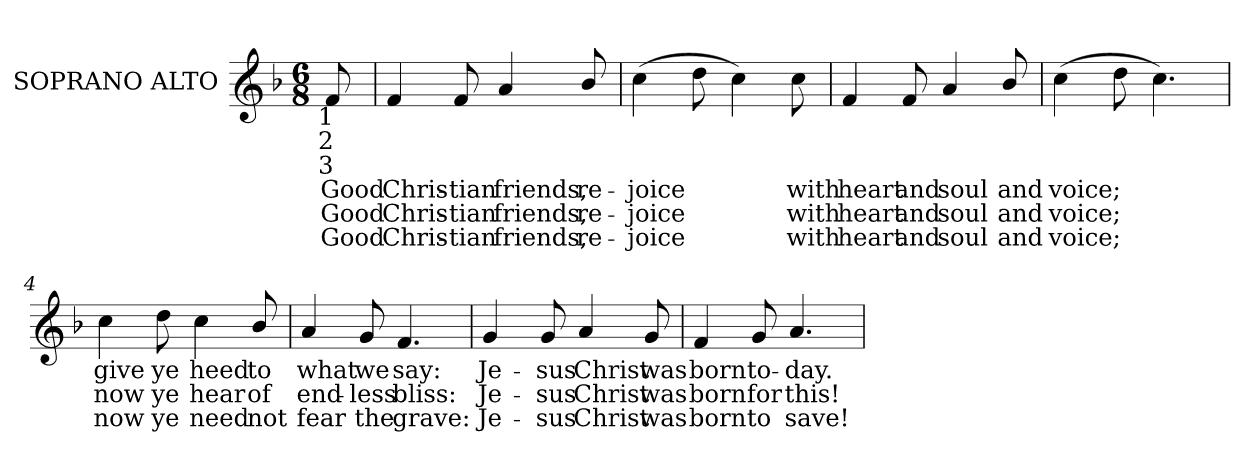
**kern	**text	**text	**text
*part1	*part1	*part1	*part1
*staff1	*staff1	*staff1	*staff1
*I"SOPRANO ALTO	*	*	*
*I'S. A.	*	*	*
!!LO:PB:g=z
*clefG2	*	*	*
*k[b-]	*	*	*
*F:	*	*	*
*M6/8	*	*	*
=	=	=	=
!LO:TX:b:cj:t=1	!	!	!
!LO:TX:b:cj:t=2	!	!	!
!LO:TX:b:cj:t=3	!	!	!
!	!LO:LY:b:color=#000000	!LO:LY:b:color=#000000	!LO:LY:b:color=#000000
8fi/	Good	Good	Good
=	=	=	=
!	!LO:LY:b:color=#000000	!LO:LY:b:color=#000000	!LO:LY:b:color=#000000
4fi/	Chris-	Chris-	Chris-
!	!LO:LY:b:color=#000000	!LO:LY:b:color=#000000	!LO:LY:b:color=#000000
8fi/	-tian	-tian	-tian
!	!LO:LY:b:color=#000000	!LO:LY:b:color=#000000	!LO:LY:b:color=#000000
4ai/	friends,	friends,	friends,
!	!LO:LY:b:color=#000000	!LO:LY:b:color=#000000	!LO:LY:b:color=#000000
8b-i/	re-	re-	re-
=1	=1	=1	=1
!	!LO:LY:b:color=#000000	!LO:LY:b:color=#000000	!LO:LY:b:color=#000000
(4cci\	-joice	-joice	-joice
8ddi\	.	.	.
4cci\)	.	.	.
!	!LO:LY:b:color=#000000	!LO:LY:b:color=#000000	!LO:LY:b:color=#000000
8cci\	with	with	with
!!LO:LB:g=z
=2	=2	=2	=2
!	!LO:LY:b:color=#000000	!LO:LY:b:color=#000000	!LO:LY:b:color=#000000
4fi/	heart	heart	heart
!	!LO:LY:b:color=#000000	!LO:LY:b:color=#000000	!LO:LY:b:color=#000000
8fi/	and	and	and
!	!LO:LY:b:color=#000000	!LO:LY:b:color=#000000	!LO:LY:b:color=#000000
4ai/	soul	soul	soul
!	!LO:LY:b:color=#000000	!LO:LY:b:color=#000000	!LO:LY:b:color=#000000
8b-i/	and	and	and
=3	=3	=3	=3
!	!LO:LY:b:color=#000000	!LO:LY:b:color=#000000	!LO:LY:b:color=#000000
(4cci\	voice;	voice;	voice;
8ddi\	.	.	.
4.cci\)	.	.	.
=4	=4	=4	=4
!	!LO:LY:b:color=#000000	!LO:LY:b:color=#000000	!LO:LY:b:color=#000000
4cci\	give	now	now
!	!LO:LY:b:color=#000000	!LO:LY:b:color=#000000	!LO:LY:b:color=#000000
8ddi\	ye	ye	ye
!	!LO:LY:b:color=#000000	!LO:LY:b:color=#000000	!LO:LY:b:color=#000000
4cci\	heed	hear	need
!	!LO:LY:b:color=#000000	!LO:LY:b:color=#000000	!LO:LY:b:color=#000000
8b-i/	to	of	not
=5	=5	=5	=5
!	!LO:LY:b:color=#000000	!LO:LY:b:color=#000000	!LO:LY:b:color=#000000
4ai/	what	end-	fear
!	!LO:LY:b:color=#000000	!LO:LY:b:color=#000000	!LO:LY:b:color=#000000
8gi/	we	-less	the
!	!LO:LY:b:color=#000000	!LO:LY:b:color=#000000	!LO:LY:b:color=#000000
4.fi/	say:	bliss:	grave:
!!LO:LB:g=z
=6	=6	=6	=6
!	!LO:LY:b:color=#000000	!LO:LY:b:color=#000000	!LO:LY:b:color=#000000
4gi/	Je-	Je-	Je-
!	!LO:LY:b:color=#000000	!LO:LY:b:color=#000000	!LO:LY:b:color=#000000
8gi/	-sus	-sus	-sus
!	!LO:LY:b:color=#000000	!LO:LY:b:color=#000000	!LO:LY:b:color=#000000
4ai/	Christ	Christ	Christ
!	!LO:LY:b:color=#000000	!LO:LY:b:color=#000000	!LO:LY:b:color=#000000
8gi/	was	was	was
=7	=7	=7	=7
!	!LO:LY:b:color=#000000	!LO:LY:b:color=#000000	!LO:LY:b:color=#000000
4fi/	born	born	born
!	!LO:LY:b:color=#000000	!LO:LY:b:color=#000000	!LO:LY:b:color=#000000
8gi/	to-	for	to
!	!LO:LY:b:color=#000000	!LO:LY:b:color=#000000	!LO:LY:b:color=#000000
4.ai/	-day.	this!	save!
=	=	=	=
*-	*-	*-	*-
